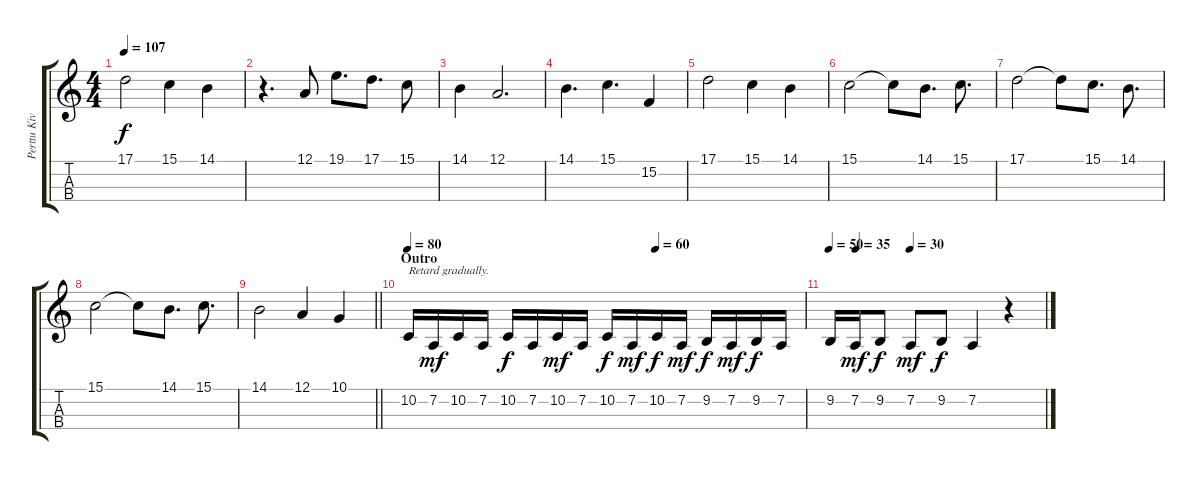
\track ("Perttu Kivilaakso" "Perttu Kiv") {instrument cello}
\staff {score tabs}
\tuning (A3 D3 G2 C2) {hide}
\ts (4 4)
\tempo 107
\clef g2
\ks c
17.1.2{dy f} 15.1.4 14.1.4 |
r.4{d} 12.1.8 19.1.8{d} 17.1.8{d} 15.1.8 |
14.1.4 12.1.2{d} |
14.1.4{d} 15.1.4{d} 15.2.4 |
17.1.2 15.1.4 14.1.4 |
15.1.2 15.1{t}.8 14.1.8{d} 15.1.8{d} |
17.1.2 17.1{t}.8 15.1.8{d} 14.1.8{d} |
15.1.2 15.1{t}.8 14.1.8{d} 15.1.8{d} |
\barLineRight lightlight
14.1.2 12.1.4 10.1.4 |
\section ("" "Outro")
\tempo 80
\tempo (60 0.625)
10.2.16{txt "Retard gradually."} 7.2.16{dy mf} 10.2.16 7.2.16 10.2.16{dy f} 7.2.16 10.2.16{dy mf} 7.2.16 10.2.16{dy f} 7.2.16{dy mf} 10.2.16{dy f} 7.2.16{dy mf} 9.2.16{dy f} 7.2.16{dy mf} 9.2.16{dy f} 7.2.16 |
\tempo 50
\tempo (35 0.125)
\tempo (30 0.375)
9.2.16 7.2.16{dy mf} 9.2.8{dy f} 7.2.8{dy mf} 9.2.8{dy f} 7.2.4 r.4
